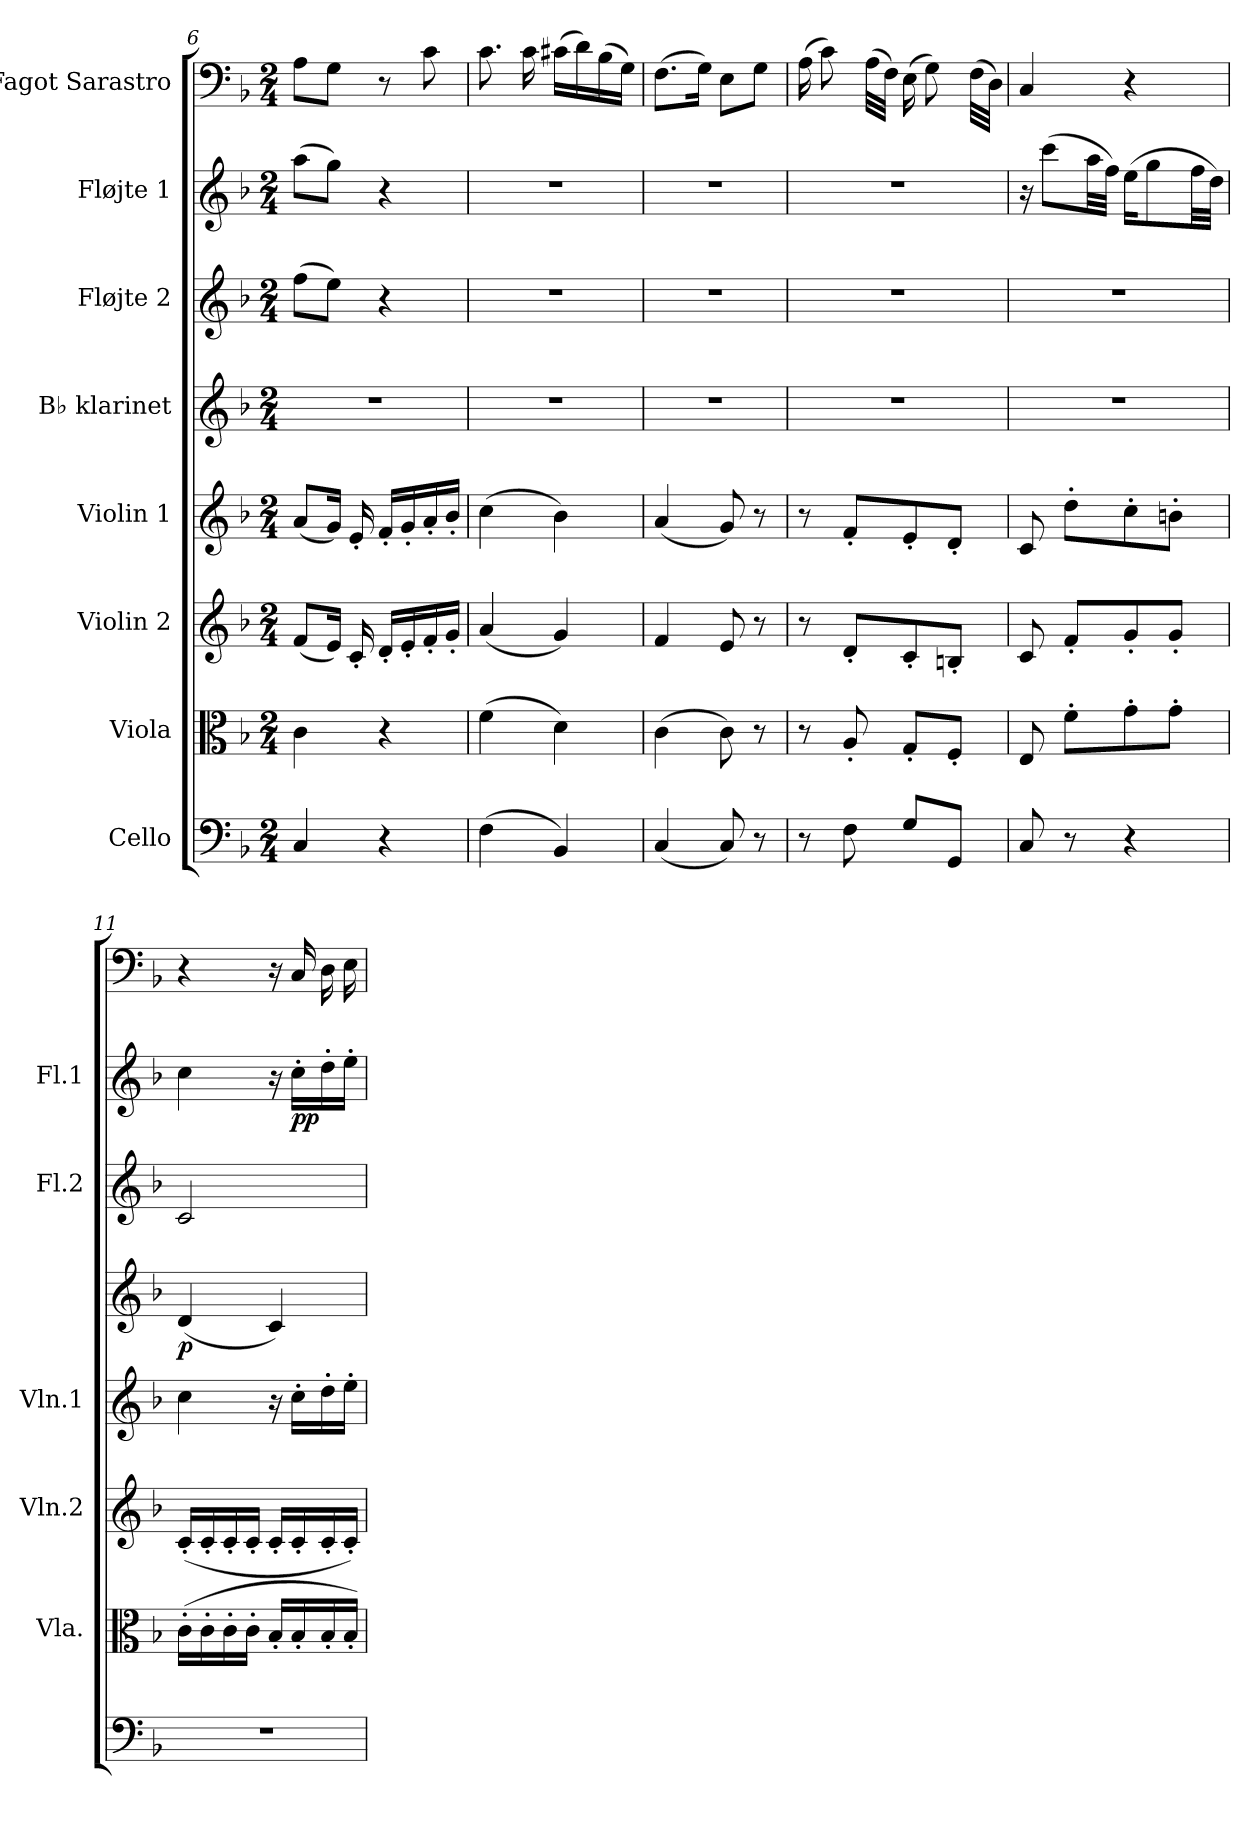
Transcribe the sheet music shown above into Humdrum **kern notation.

**kern	**kern	**kern	**kern	**kern	**dynam	**kern	**kern	**dynam	**kern
*part8	*part7	*part6	*part5	*part4	*part4	*part3	*part2	*part2	*part1
*staff8	*staff7	*staff6	*staff5	*staff4	*staff4	*staff3	*staff2	*staff2	*staff1
*I"Cello	*I"Viola	*I"Violin 2	*I"Violin 1	*I"B♭ klarinet	*	*I"Fløjte 2	*I"Fløjte 1	*	*I"Fagot Sarastro
*	*I'Vla.	*I'Vln.2	*I'Vln.1	*	*	*I'Fl.2	*I'Fl.1	*	*
*clefF4	*clefC3	*clefG2	*clefG2	*clefG2	*	*clefG2	*clefG2	*	*clefF4
*	*	*	*	*ITrd1c2	*	*	*	*	*
*k[b-]	*k[b-]	*k[b-]	*k[b-]	*k[b-e-a-]	*	*k[b-]	*k[b-]	*	*k[b-]
*M2/4	*M2/4	*M2/4	*M2/4	*M2/4	*	*M2/4	*M2/4	*	*M2/4
=6	=6	=6	=6	=6	=6	=6	=6	=6	=6
4C/	4c\	(<8f/L	(<8a/L	2r	.	(>8ff\L	(>8aa\L	.	8A\L
.	.	16e/Jk)	16g/Jk)	.	.	8ee\J)	8gg\J)	.	8G\J
.	.	16c'/	16e'/	.	.	.	.	.	.
4r	4r	16d'/LL	16f'/LL	.	.	4r	4r	.	8r
.	.	16e'/	16g'/	.	.	.	.	.	.
.	.	16f'/	16a'/	.	.	.	.	.	8c\
.	.	16g'/JJ	16b-'/JJ	.	.	.	.	.	.
=7	=7	=7	=7	=7	=7	=7	=7	=7	=7
(>4F\	(>4f\	(<4a/	(>4cc\	2r	.	2r	2r	.	8.c\
.	.	.	.	.	.	.	.	.	16c\
4BB-/)	4d\)	4g/)	4b-\)	.	.	.	.	.	(>16c#X\LL
.	.	.	.	.	.	.	.	.	16d\)
.	.	.	.	.	.	.	.	.	(>16B-\
.	.	.	.	.	.	.	.	.	16G\JJ)
=8	=8	=8	=8	=8	=8	=8	=8	=8	=8
(<4C/	(>4c\	4f/	(<4a/	2r	.	2r	2r	.	(>8.F\L
.	.	.	.	.	.	.	.	.	16G\Jk)
8C/)	8c\)	8e/	8g/)	.	.	.	.	.	8E\L
8r	8r	8r	8r	.	.	.	.	.	8G\J
=9	=9	=9	=9	=9	=9	=9	=9	=9	=9
8r	8r	8r	8r	2r	.	2r	2r	.	(>16A\
.	.	.	.	.	.	.	.	.	8c\)
8F\	8A'/	8d'/L	8f'/L	.	.	.	.	.	.
.	.	.	.	.	.	.	.	.	(>32A\LLL
.	.	.	.	.	.	.	.	.	32F\JJJ)
8G/L	8G'/L	8c'/	8e'/	.	.	.	.	.	(>16E\
.	.	.	.	.	.	.	.	.	8G\)
8GG/J	8F'/J	8Bn'/J	8d'/J	.	.	.	.	.	.
.	.	.	.	.	.	.	.	.	(>32F\LLL
.	.	.	.	.	.	.	.	.	32D\JJJ)
!!LO:LB:g=z
=10	=10	=10	=10	=10	=10	=10	=10	=10	=10
8C/	8E/	8c/	8c/	2r	.	2r	16r	.	4C/
.	.	.	.	.	.	.	(>8ccc\L	.	.
8r	8f'\L	8f'/L	8dd'\L	.	.	.	.	.	.
.	.	.	.	.	.	.	32aa\LL	.	.
.	.	.	.	.	.	.	32ff\JJJ)	.	.
4r	8g'\	8g'/	8cc'\	.	.	.	(>16ee\KL	.	4r
.	.	.	.	.	.	.	8gg\	.	.
.	8g'\J	8g'/J	8bn'\J	.	.	.	.	.	.
.	.	.	.	.	.	.	32ff\LL	.	.
.	.	.	.	.	.	.	32dd\JJJ)	.	.
=11	=11	=11	=11	=11	=11	=11	=11	=11	=11
!	!	!	!	!	!LO:DY:b	!	!	!	!
2r	(>16c'\LL	(<16c'/LL	4cc\	(<4c/	p	2c/	4cc\	.	4r
.	16c'\	16c'/	.	.	.	.	.	.	.
.	16c'\	16c'/	.	.	.	.	.	.	.
.	16c'\JJ	16c'/JJ	.	.	.	.	.	.	.
.	16B-'/LL	16c'/LL	16r	4B-/)	.	.	16r	.	16r
!	!	!	!	!	!	!	!	!LO:DY:b	!
.	16B-'/	16c'/	16cc'\LL	.	.	.	16cc'\LL	pp	16C/
.	16B-'/	16c'/	16dd'\	.	.	.	16dd'\	.	16D\
.	16B-'/JJ)	16c'/JJ)	16ee'\JJ	.	.	.	16ee'\JJ	.	16E\
=	=	=	=	=	=	=	=	=	=
*-	*-	*-	*-	*-	*-	*-	*-	*-	*-
